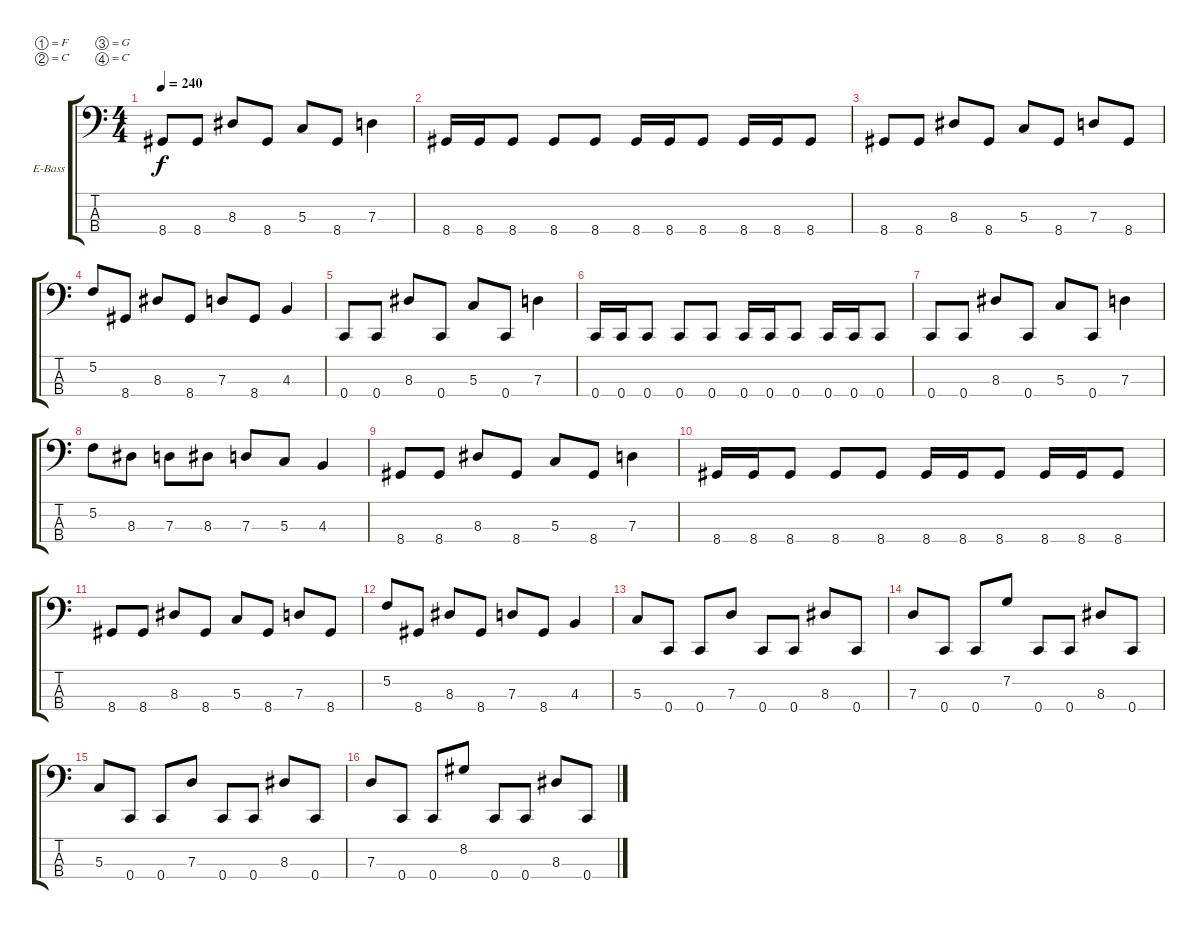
\bracketExtendMode groupsimilarinstruments
\firstSystemTrackNameOrientation horizontal
\otherSystemsTrackNameOrientation horizontal
\track ("Nick" "E-Bass") {instrument electricbassfinger}
\staff {score tabs}
\tuning (F2 C2 G1 C1)
\ts (4 4)
\tempo 240
\clef f4
\ks c
8.4.8{dy f} 8.4.8 8.3.8 8.4.8 5.3.8 8.4.8 7.3.4 |
8.4.16 8.4.16 8.4.8 8.4.8 8.4.8 8.4.16 8.4.16 8.4.8 8.4.16 8.4.16 8.4.8 |
8.4.8 8.4.8 8.3.8 8.4.8 5.3.8 8.4.8 7.3.8 8.4.8 |
5.2.8 8.4.8 8.3.8 8.4.8 7.3.8 8.4.8 4.3.4 |
0.4.8 0.4.8 8.3.8 0.4.8 5.3.8 0.4.8 7.3.4 |
0.4.16 0.4.16 0.4.8 0.4.8 0.4.8 0.4.16 0.4.16 0.4.8 0.4.16 0.4.16 0.4.8 |
0.4.8 0.4.8 8.3.8 0.4.8 5.3.8 0.4.8 7.3.4 |
5.2.8 8.3.8 7.3.8 8.3.8 7.3.8 5.3.8 4.3.4 |
8.4.8 8.4.8 8.3.8 8.4.8 5.3.8 8.4.8 7.3.4 |
8.4.16 8.4.16 8.4.8 8.4.8 8.4.8 8.4.16 8.4.16 8.4.8 8.4.16 8.4.16 8.4.8 |
8.4.8 8.4.8 8.3.8 8.4.8 5.3.8 8.4.8 7.3.8 8.4.8 |
5.2.8 8.4.8 8.3.8 8.4.8 7.3.8 8.4.8 4.3.4 |
5.3.8 0.4.8 0.4.8 7.3.8 0.4.8 0.4.8 8.3.8 0.4.8 |
7.3.8 0.4.8 0.4.8 7.2.8 0.4.8 0.4.8 8.3.8 0.4.8 |
5.3.8 0.4.8 0.4.8 7.3.8 0.4.8 0.4.8 8.3.8 0.4.8 |
7.3.8 0.4.8 0.4.8 8.2.8 0.4.8 0.4.8 8.3.8 0.4.8
